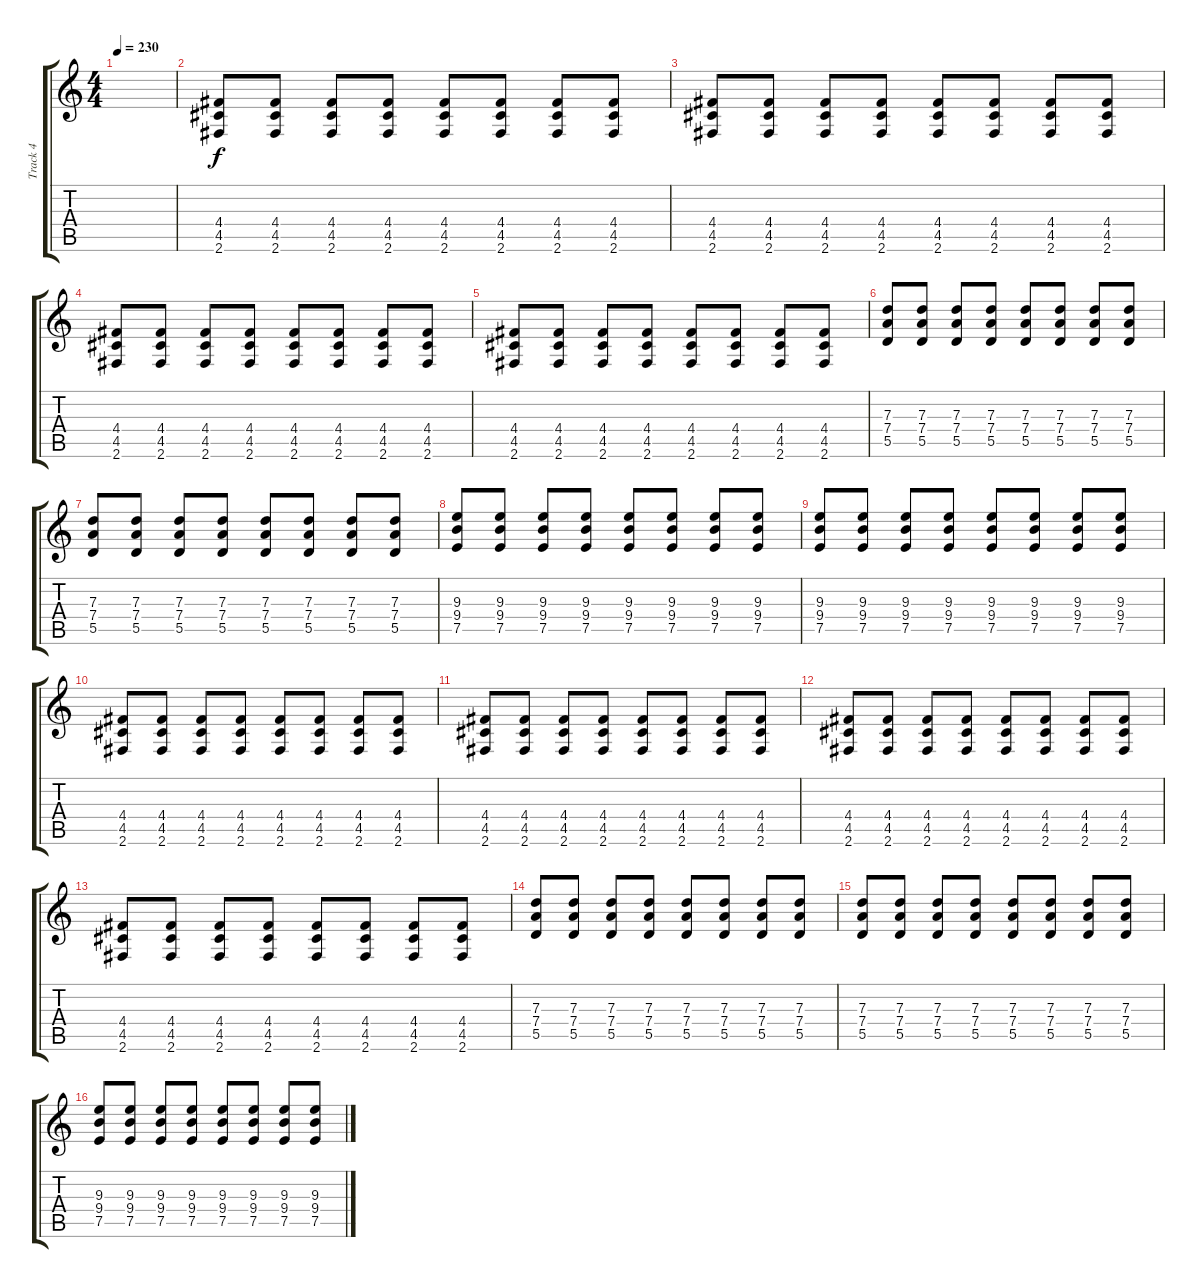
\track ("Track 4" "Track 4") {instrument overdrivenguitar}
\staff {score tabs}
\tuning (E4 B3 G3 D3 A2 E2) {hide}
\ts (4 4)
\tempo 230
\clef g2
\ks c
|
(4.4 4.5 2.6).8 (4.4 4.5 2.6).8 (4.4 4.5 2.6).8 (4.4 4.5 2.6).8 (4.4 4.5 2.6).8 (4.4 4.5 2.6).8 (4.4 4.5 2.6).8 (4.4 4.5 2.6).8 |
(4.4 4.5 2.6).8 (4.4 4.5 2.6).8 (4.4 4.5 2.6).8 (4.4 4.5 2.6).8 (4.4 4.5 2.6).8 (4.4 4.5 2.6).8 (4.4 4.5 2.6).8 (4.4 4.5 2.6).8 |
(4.4 4.5 2.6).8 (4.4 4.5 2.6).8 (4.4 4.5 2.6).8 (4.4 4.5 2.6).8 (4.4 4.5 2.6).8 (4.4 4.5 2.6).8 (4.4 4.5 2.6).8 (4.4 4.5 2.6).8 |
(4.4 4.5 2.6).8 (4.4 4.5 2.6).8 (4.4 4.5 2.6).8 (4.4 4.5 2.6).8 (4.4 4.5 2.6).8 (4.4 4.5 2.6).8 (4.4 4.5 2.6).8 (4.4 4.5 2.6).8 |
(7.3 7.4 5.5).8 (7.3 7.4 5.5).8 (7.3 7.4 5.5).8 (7.3 7.4 5.5).8 (7.3 7.4 5.5).8 (7.3 7.4 5.5).8 (7.3 7.4 5.5).8 (7.3 7.4 5.5).8 |
(7.3 7.4 5.5).8 (7.3 7.4 5.5).8 (7.3 7.4 5.5).8 (7.3 7.4 5.5).8 (7.3 7.4 5.5).8 (7.3 7.4 5.5).8 (7.3 7.4 5.5).8 (7.3 7.4 5.5).8 |
(9.3 9.4 7.5).8 (9.3 9.4 7.5).8 (9.3 9.4 7.5).8 (9.3 9.4 7.5).8 (9.3 9.4 7.5).8 (9.3 9.4 7.5).8 (9.3 9.4 7.5).8 (9.3 9.4 7.5).8 |
(9.3 9.4 7.5).8 (9.3 9.4 7.5).8 (9.3 9.4 7.5).8 (9.3 9.4 7.5).8 (9.3 9.4 7.5).8 (9.3 9.4 7.5).8 (9.3 9.4 7.5).8 (9.3 9.4 7.5).8 |
(4.4 4.5 2.6).8 (4.4 4.5 2.6).8 (4.4 4.5 2.6).8 (4.4 4.5 2.6).8 (4.4 4.5 2.6).8 (4.4 4.5 2.6).8 (4.4 4.5 2.6).8 (4.4 4.5 2.6).8 |
(4.4 4.5 2.6).8 (4.4 4.5 2.6).8 (4.4 4.5 2.6).8 (4.4 4.5 2.6).8 (4.4 4.5 2.6).8 (4.4 4.5 2.6).8 (4.4 4.5 2.6).8 (4.4 4.5 2.6).8 |
(4.4 4.5 2.6).8 (4.4 4.5 2.6).8 (4.4 4.5 2.6).8 (4.4 4.5 2.6).8 (4.4 4.5 2.6).8 (4.4 4.5 2.6).8 (4.4 4.5 2.6).8 (4.4 4.5 2.6).8 |
(4.4 4.5 2.6).8 (4.4 4.5 2.6).8 (4.4 4.5 2.6).8 (4.4 4.5 2.6).8 (4.4 4.5 2.6).8 (4.4 4.5 2.6).8 (4.4 4.5 2.6).8 (4.4 4.5 2.6).8 |
(7.3 7.4 5.5).8 (7.3 7.4 5.5).8 (7.3 7.4 5.5).8 (7.3 7.4 5.5).8 (7.3 7.4 5.5).8 (7.3 7.4 5.5).8 (7.3 7.4 5.5).8 (7.3 7.4 5.5).8 |
(7.3 7.4 5.5).8 (7.3 7.4 5.5).8 (7.3 7.4 5.5).8 (7.3 7.4 5.5).8 (7.3 7.4 5.5).8 (7.3 7.4 5.5).8 (7.3 7.4 5.5).8 (7.3 7.4 5.5).8 |
(9.3 9.4 7.5).8 (9.3 9.4 7.5).8 (9.3 9.4 7.5).8 (9.3 9.4 7.5).8 (9.3 9.4 7.5).8 (9.3 9.4 7.5).8 (9.3 9.4 7.5).8 (9.3 9.4 7.5).8
